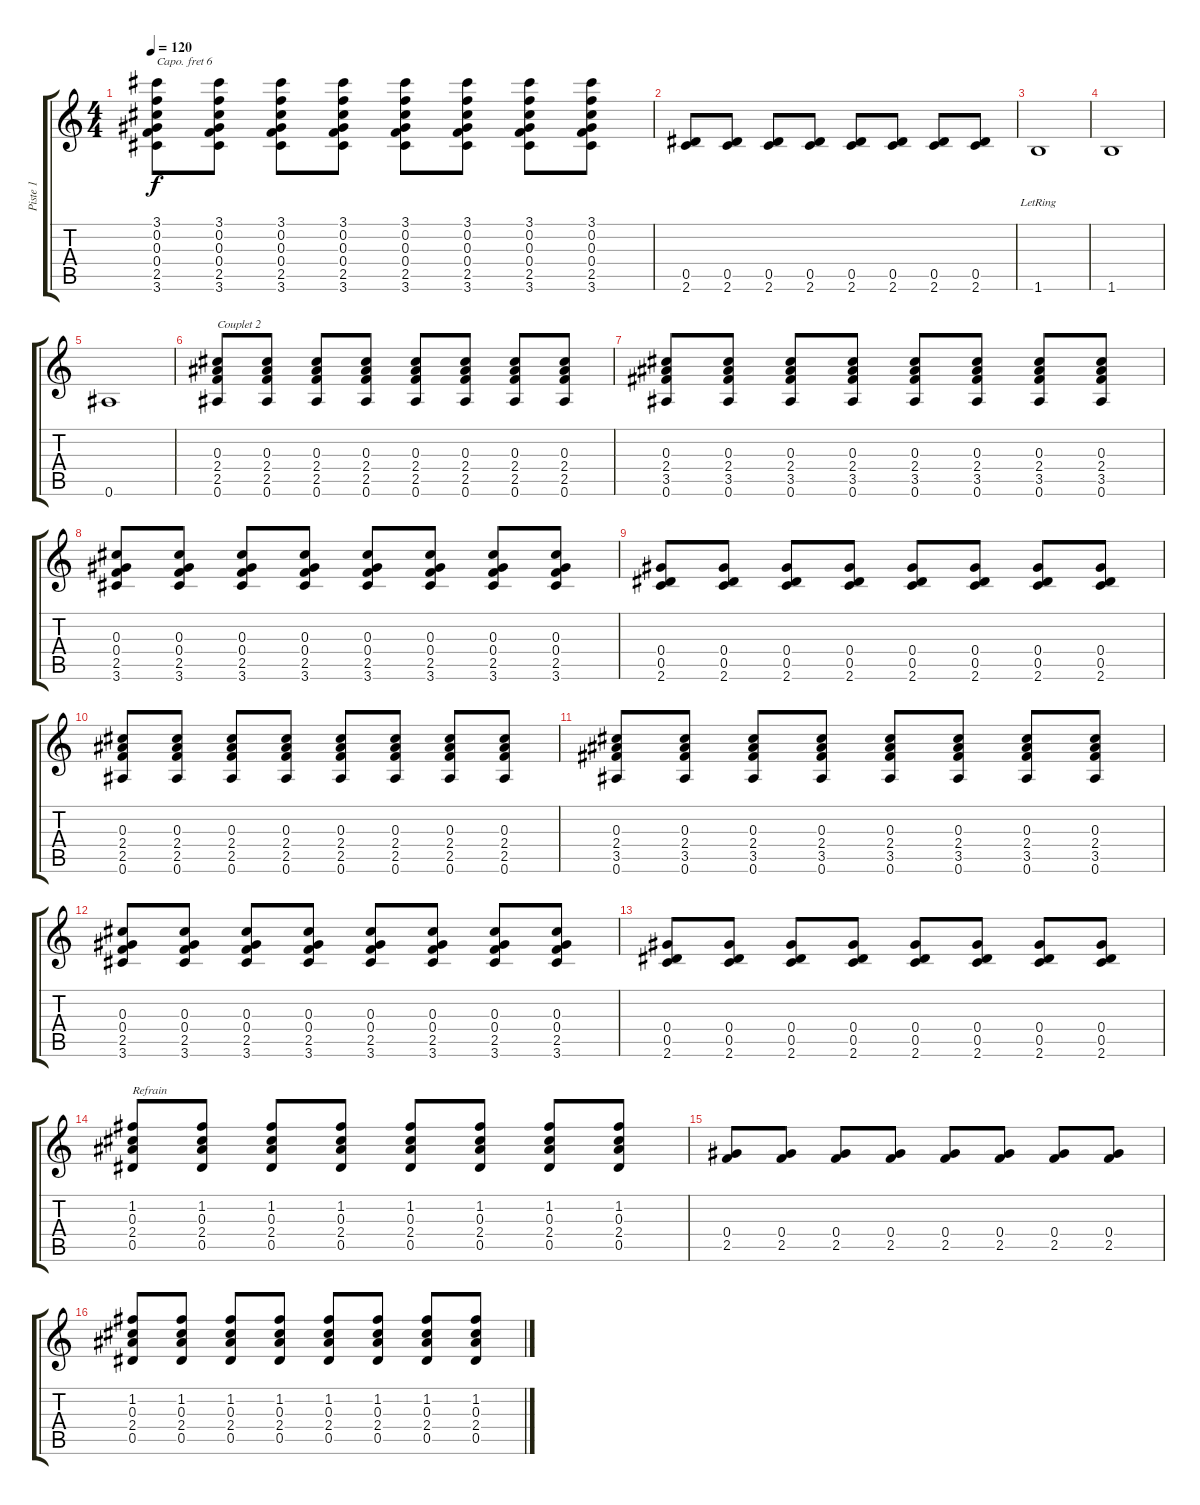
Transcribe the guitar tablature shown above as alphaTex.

\track ("Piste 1" "Piste 1") {instrument acousticguitarnylon}
\staff {score tabs}
\capo 6
\tuning (E4 B3 G3 D3 A2 E2) {hide}
\ts (4 4)
\tempo 120
\clef g2
\ks c
(3.1 0.2 0.3 0.4 2.5 3.6).8{dy f} (3.1 0.2 0.3 0.4 2.5 3.6).8 (3.1 0.2 0.3 0.4 2.5 3.6).8 (3.1 0.2 0.3 0.4 2.5 3.6).8 (3.1 0.2 0.3 0.4 2.5 3.6).8 (3.1 0.2 0.3 0.4 2.5 3.6).8 (3.1 0.2 0.3 0.4 2.5 3.6).8 (3.1 0.2 0.3 0.4 2.5 3.6).8 |
(0.5 2.6).8 (0.5 2.6).8 (0.5 2.6).8 (0.5 2.6).8 (0.5 2.6).8 (0.5 2.6).8 (0.5 2.6).8 (0.5 2.6).8 |
1.6{lr}.1 |
1.6.1 |
0.6.1 |
(0.3 2.4 2.5 0.6).8{txt "Couplet 2"} (0.3 2.4 2.5 0.6).8 (0.3 2.4 2.5 0.6).8 (0.3 2.4 2.5 0.6).8 (0.3 2.4 2.5 0.6).8 (0.3 2.4 2.5 0.6).8 (0.3 2.4 2.5 0.6).8 (0.3 2.4 2.5 0.6).8 |
(0.3 2.4 3.5 0.6).8 (0.3 2.4 3.5 0.6).8 (0.3 2.4 3.5 0.6).8 (0.3 2.4 3.5 0.6).8 (0.3 2.4 3.5 0.6).8 (0.3 2.4 3.5 0.6).8 (0.3 2.4 3.5 0.6).8 (0.3 2.4 3.5 0.6).8 |
(0.3 0.4 2.5 3.6).8 (0.3 0.4 2.5 3.6).8 (0.3 0.4 2.5 3.6).8 (0.3 0.4 2.5 3.6).8 (0.3 0.4 2.5 3.6).8 (0.3 0.4 2.5 3.6).8 (0.3 0.4 2.5 3.6).8 (0.3 0.4 2.5 3.6).8 |
(0.4 0.5 2.6).8 (0.4 0.5 2.6).8 (0.4 0.5 2.6).8 (0.4 0.5 2.6).8 (0.4 0.5 2.6).8 (0.4 0.5 2.6).8 (0.4 0.5 2.6).8 (0.4 0.5 2.6).8 |
(0.3 2.4 2.5 0.6).8 (0.3 2.4 2.5 0.6).8 (0.3 2.4 2.5 0.6).8 (0.3 2.4 2.5 0.6).8 (0.3 2.4 2.5 0.6).8 (0.3 2.4 2.5 0.6).8 (0.3 2.4 2.5 0.6).8 (0.3 2.4 2.5 0.6).8 |
(0.3 2.4 3.5 0.6).8 (0.3 2.4 3.5 0.6).8 (0.3 2.4 3.5 0.6).8 (0.3 2.4 3.5 0.6).8 (0.3 2.4 3.5 0.6).8 (0.3 2.4 3.5 0.6).8 (0.3 2.4 3.5 0.6).8 (0.3 2.4 3.5 0.6).8 |
(0.3 0.4 2.5 3.6).8 (0.3 0.4 2.5 3.6).8 (0.3 0.4 2.5 3.6).8 (0.3 0.4 2.5 3.6).8 (0.3 0.4 2.5 3.6).8 (0.3 0.4 2.5 3.6).8 (0.3 0.4 2.5 3.6).8 (0.3 0.4 2.5 3.6).8 |
(0.4 0.5 2.6).8 (0.4 0.5 2.6).8 (0.4 0.5 2.6).8 (0.4 0.5 2.6).8 (0.4 0.5 2.6).8 (0.4 0.5 2.6).8 (0.4 0.5 2.6).8 (0.4 0.5 2.6).8 |
(1.2 0.3 2.4 0.5).8{txt "Refrain"} (1.2 0.3 2.4 0.5).8 (1.2 0.3 2.4 0.5).8 (1.2 0.3 2.4 0.5).8 (1.2 0.3 2.4 0.5).8 (1.2 0.3 2.4 0.5).8 (1.2 0.3 2.4 0.5).8 (1.2 0.3 2.4 0.5).8 |
(0.4 2.5).8 (0.4 2.5).8 (0.4 2.5).8 (0.4 2.5).8 (0.4 2.5).8 (0.4 2.5).8 (0.4 2.5).8 (0.4 2.5).8 |
(1.2 0.3 2.4 0.5).8 (1.2 0.3 2.4 0.5).8 (1.2 0.3 2.4 0.5).8 (1.2 0.3 2.4 0.5).8 (1.2 0.3 2.4 0.5).8 (1.2 0.3 2.4 0.5).8 (1.2 0.3 2.4 0.5).8 (1.2 0.3 2.4 0.5).8
